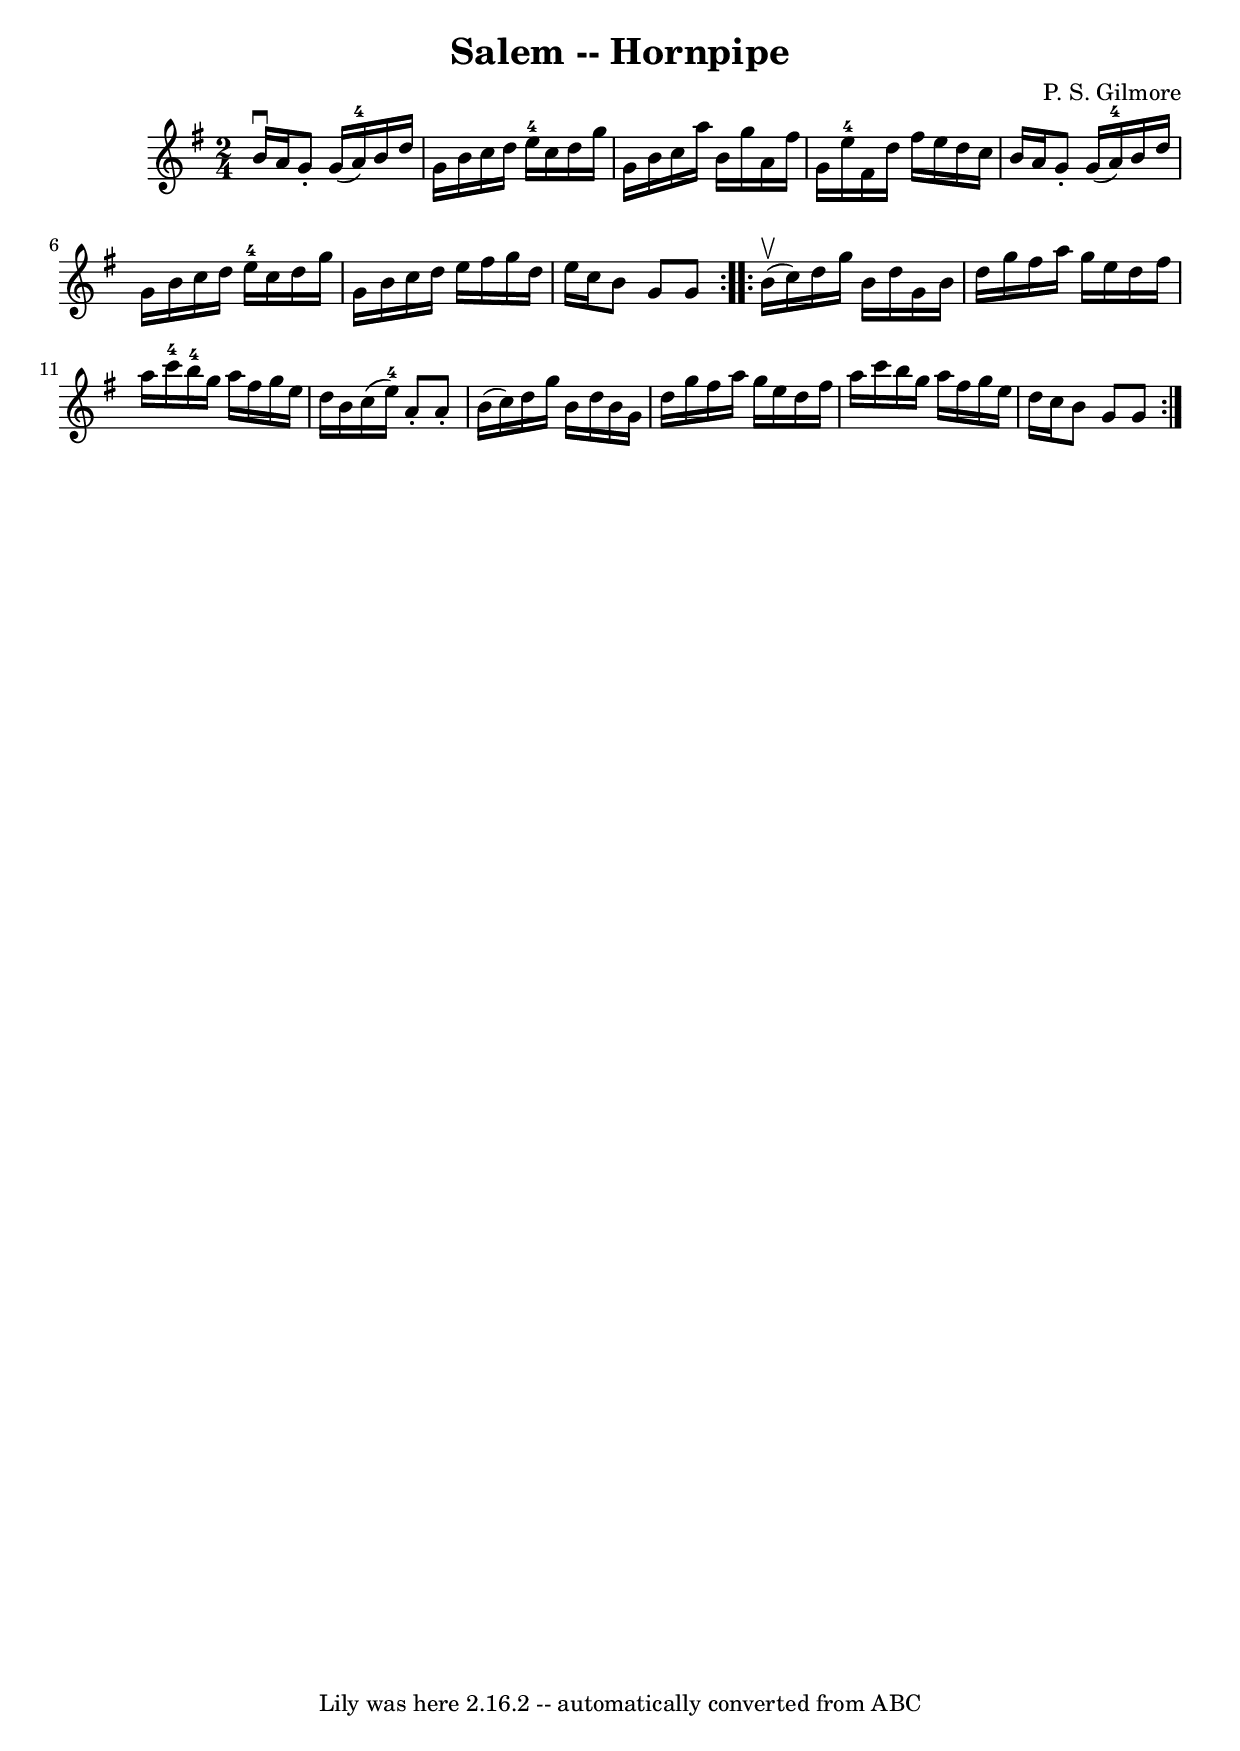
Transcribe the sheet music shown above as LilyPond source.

\version "2.7.40"
\include "Mammoth.ily"
\header {
	book = "Cole's 1000 Fiddle Tunes"
	composer = "P. S. Gilmore"
	crossRefNumber = "1"
	footnotes = ""
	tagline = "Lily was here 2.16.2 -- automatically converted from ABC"
	title = "Salem -- Hornpipe"
}
voicedefault =  {
\set Score.defaultBarType = "empty"

\repeat volta 2 {
\time 2/4 \key g \major b'16^\downbow a'16  |
 g'8 -. g'16 (
a'16-4) b'16 d''16 g'16 b'16  |
 c''16 d''16    
e''16-4 c''16 d''16 g''16 g'16 b'16  |
 c''16 a''16 
 b'16 g''16 a'16 fis''16 g'16 e''16-4 |
 fis'16    
d''16 fis''16 e''16 d''16 c''16 b'16 a'16  |
 g'8 
-. g'16 (a'16-4) b'16 d''16 g'16 b'16  |
 c''16    
d''16 e''16-4 c''16 d''16 g''16 g'16 b'16  |
 c''16 
 d''16 e''16 fis''16 g''16 d''16 e''16 c''16  |
   
b'8 g'8 g'8  }     \repeat volta 2 { b'16 (^\upbow c''16) 
|
 d''16 g''16 b'16 d''16 g'16 b'16 d''16 g''16  
|
 fis''16 a''16 g''16 e''16 d''16 fis''16 a''16    
c'''16-4 |
 b''16-4 g''16 a''16 fis''16 g''16 e''16 
 d''16 b'16  |
 c''16 (e''16-4) a'8 -. a'8 -. b'16 (
 c''16) |
 d''16 g''16 b'16 d''16 b'16 g'16    
d''16 g''16  |
 fis''16 a''16 g''16 e''16 d''16    
fis''16 a''16 c'''16  |
 b''16 g''16 a''16 fis''16    
g''16 e''16 d''16 c''16  |
 b'8 g'8 g'8  }   
}

\score{
    <<

	\context Staff="default"
	{
	    \voicedefault 
	}

    >>
	\layout {
	}
	\midi {}
}
